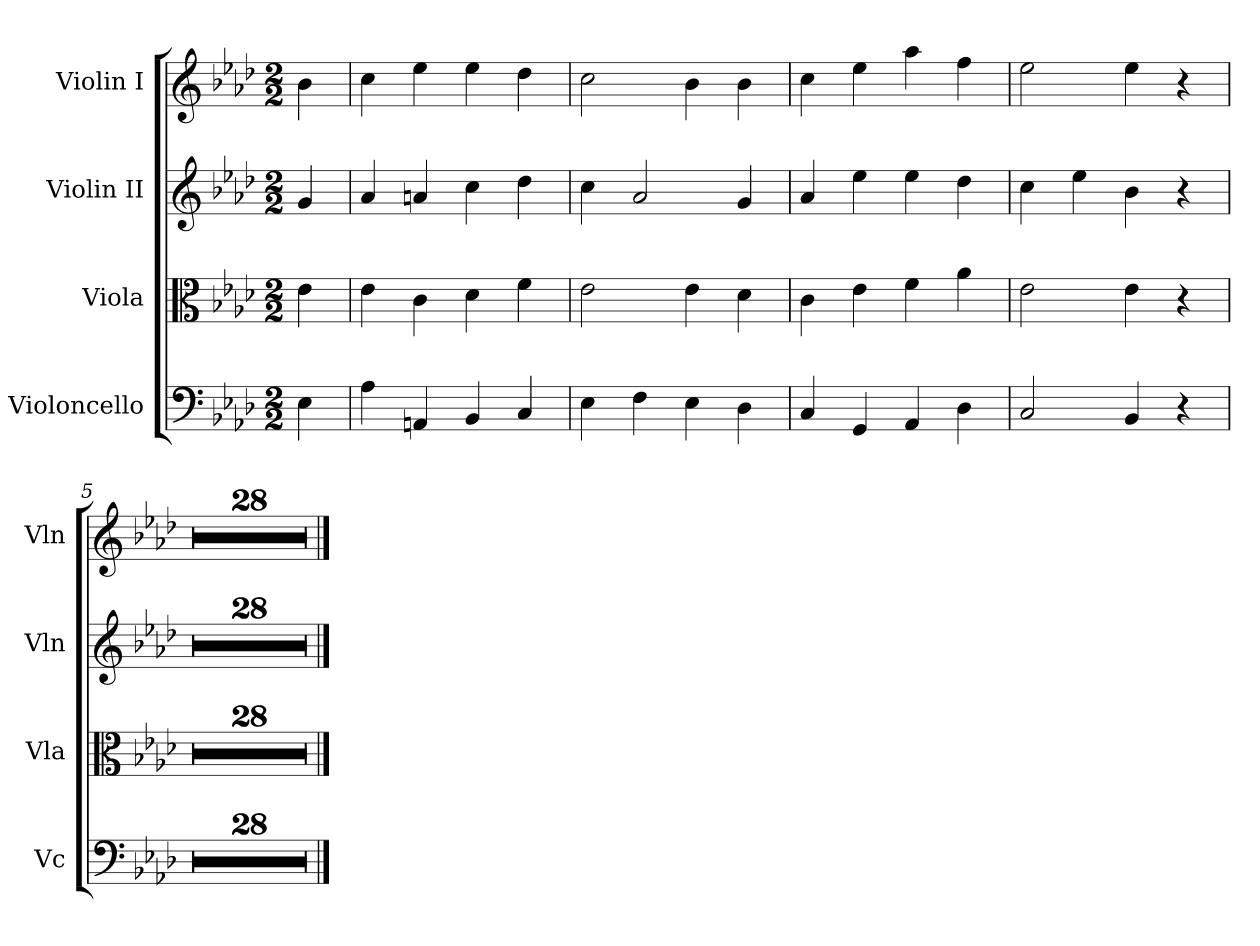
**kern	**kern	**kern	**kern
*part4	*part3	*part2	*part1
*staff4	*staff3	*staff2	*staff1
*I"Violoncello	*I"Viola	*I"Violin II	*I"Violin I
*I'Vc	*I'Vla	*I'Vln	*I'Vln
*clefF4	*clefC3	*clefG2	*clefG2
*k[b-e-a-d-]	*k[b-e-a-d-]	*k[b-e-a-d-]	*k[b-e-a-d-]
*M2/2	*M2/2	*M2/2	*M2/2
*MM90	*MM90	*MM90	*MM90
=	=	=	=
4E-\	4e-\	4g/	4b-\
=1	=1	=1	=1
4A-\	4e-\	4a-/	4cc\
4AAn/	4c\	4an/	4ee-\
4BB-/	4d-\	4cc\	4ee-\
4C/	4f\	4dd-\	4dd-\
=2	=2	=2	=2
4E-\	2e-\	4cc\	2cc\
4F\	.	2a-/	.
4E-\	4e-\	.	4b-\
4D-\	4d-\	4g/	4b-\
=3	=3	=3	=3
4C/	4c\	4a-/	4cc\
4GG/	4e-\	4ee-\	4ee-\
4AA-/	4f\	4ee-\	4aa-\
4D-\	4a-\	4dd-\	4ff\
=4	=4	=4	=4
2C/	2e-\	4cc\	2ee-\
.	.	4ee-\	.
4BB-/	4e-\	4b-\	4ee-\
4r	4r	4r	4r
=5	=5	=5	=5
1r	1r	1r	1r
!!LO:LB:g=z
=6	=6	=6	=6
1r	1r	1r	1r
=7	=7	=7	=7
1r	1r	1r	1r
=8	=8	=8	=8
1r	1r	1r	1r
=9	=9	=9	=9
1r	1r	1r	1r
=10	=10	=10	=10
1r	1r	1r	1r
=11	=11	=11	=11
1r	1r	1r	1r
=12	=12	=12	=12
1r	1r	1r	1r
=13	=13	=13	=13
1r	1r	1r	1r
=14	=14	=14	=14
1r	1r	1r	1r
=15	=15	=15	=15
1r	1r	1r	1r
=16	=16	=16	=16
1r	1r	1r	1r
=17	=17	=17	=17
1r	1r	1r	1r
=18	=18	=18	=18
1r	1r	1r	1r
=19	=19	=19	=19
1r	1r	1r	1r
=20	=20	=20	=20
1r	1r	1r	1r
=21	=21	=21	=21
1r	1r	1r	1r
!!LO:LB:g=z
=22	=22	=22	=22
1r	1r	1r	1r
=23	=23	=23	=23
1r	1r	1r	1r
=24	=24	=24	=24
1r	1r	1r	1r
=25	=25	=25	=25
1r	1r	1r	1r
=26	=26	=26	=26
1r	1r	1r	1r
=27	=27	=27	=27
1r	1r	1r	1r
=28	=28	=28	=28
1r	1r	1r	1r
=29	=29	=29	=29
1r	1r	1r	1r
=30	=30	=30	=30
1r	1r	1r	1r
=31	=31	=31	=31
1r	1r	1r	1r
=32	=32	=32	=32
1r	1r	1r	1r
==	==	==	==
*-	*-	*-	*-
